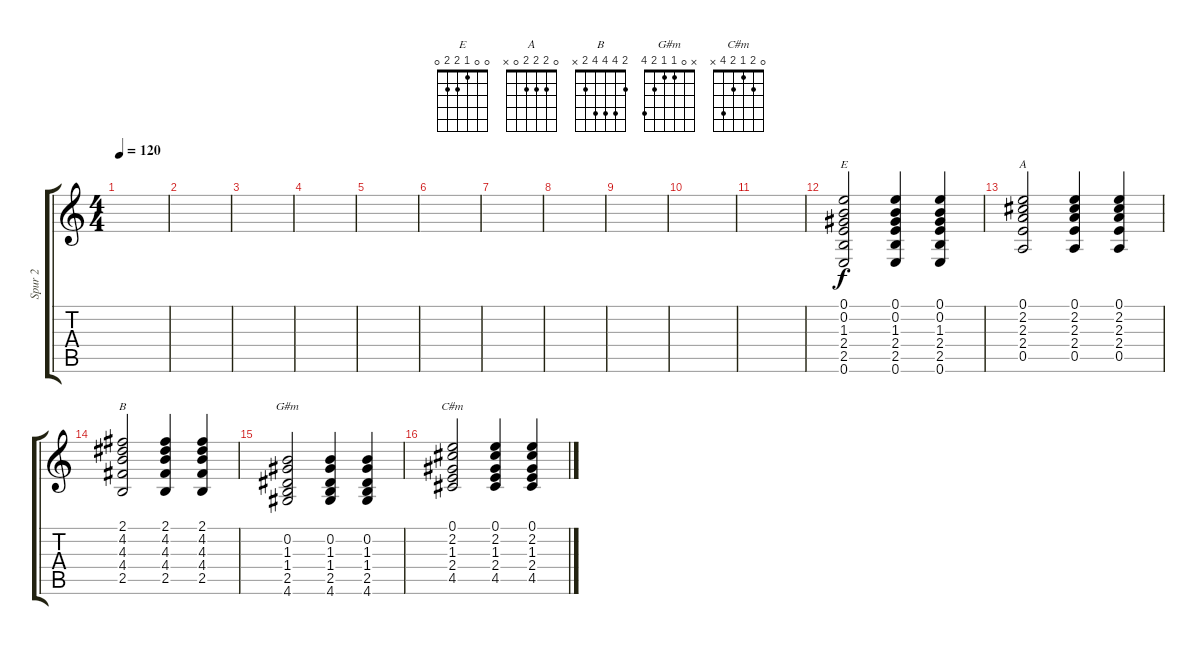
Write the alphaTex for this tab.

\track ("Spur 2" "Spur 2") {instrument overdrivenguitar}
\staff {score tabs}
\tuning (E4 B3 G3 D3 A2 E2) {hide}
\chord ("E" 0 0 1 2 2 0)
\chord ("A" 0 2 2 2 0 x)
\chord ("B" 2 4 4 4 2 x)
\chord ("G#m" x 0 1 1 2 4)
\chord ("C#m" 0 2 1 2 4 x)
\ts (4 4)
\tempo 120
\clef g2
\ks c
|
|
|
|
|
|
|
|
|
|
|
(0.1 0.2 1.3 2.4 2.5 0.6).2{ch "E"} (0.1 0.2 1.3 2.4 2.5 0.6).4 (0.1 0.2 1.3 2.4 2.5 0.6).4 |
(0.1 2.2 2.3 2.4 0.5).2{ch "A"} (0.1 2.2 2.3 2.4 0.5).4 (0.1 2.2 2.3 2.4 0.5).4 |
(2.1 4.2 4.3 4.4 2.5).2{ch "B"} (2.1 4.2 4.3 4.4 2.5).4 (2.1 4.2 4.3 4.4 2.5).4 |
(0.2 1.3 1.4 2.5 4.6).2{ch "G#m"} (0.2 1.3 1.4 2.5 4.6).4 (0.2 1.3 1.4 2.5 4.6).4 |
(0.1 2.2 1.3 2.4 4.5).2{ch "C#m"} (0.1 2.2 1.3 2.4 4.5).4 (0.1 2.2 1.3 2.4 4.5).4
